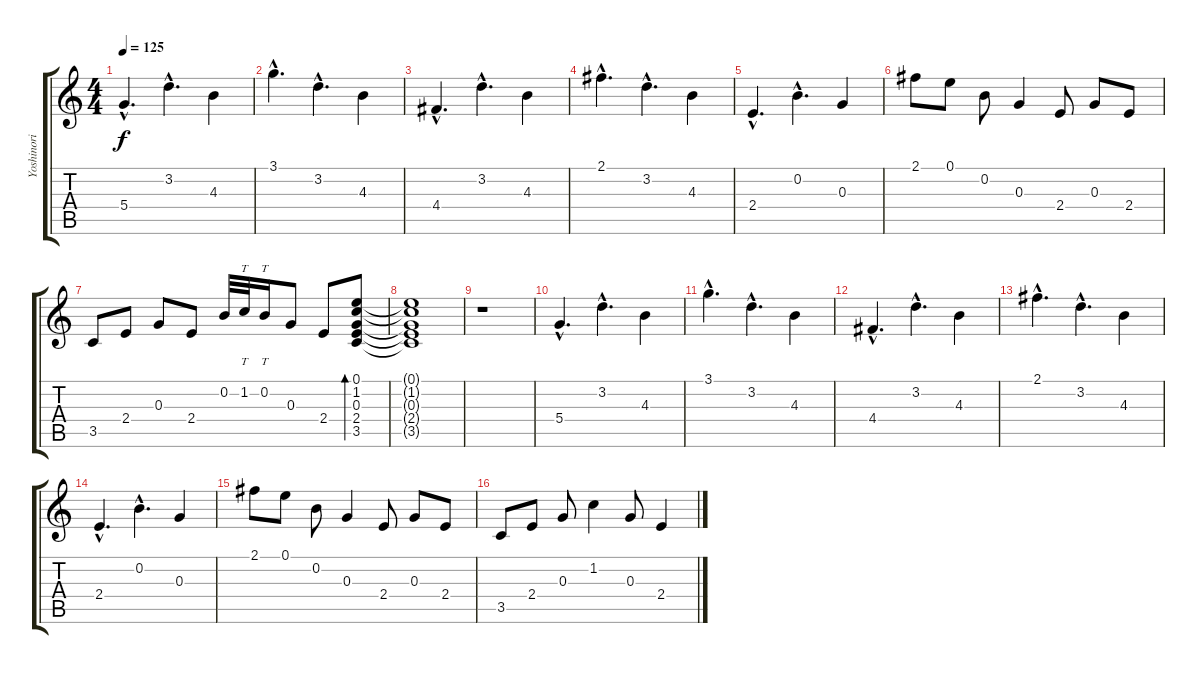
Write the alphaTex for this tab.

\track ("Yoshinori" "Yoshinori") {instrument electricguitarclean}
\staff {score tabs}
\tuning (E4 B3 G3 D3 A2 E2) {hide}
\ts (4 4)
\tempo 125
\clef g2
\ks c
5.4{hac}.4{d dy f instrument electricguitarclean} 3.2{hac}.4{d} 4.3.4 |
3.1{hac}.4{d} 3.2{hac}.4{d} 4.3.4 |
4.4{hac}.4{d} 3.2{hac}.4{d} 4.3.4 |
2.1{hac}.4{d} 3.2{hac}.4{d} 4.3.4 |
2.4{hac}.4{d} 0.2{hac}.4{d} 0.3.4 |
2.1.8 0.1.8 0.2.8 0.3.4 2.4.8 0.3.8 2.4.8 |
3.5.8 2.4.8 0.3.8 2.4.8 0.2.32 1.2.32{tt} 0.2.16{tt} 0.3.8 2.4.8 (0.1 1.2 0.3 2.4 3.5).8{bd 60} |
(0.1{t} 1.2{t} 0.3{t} 2.4{t} 3.5{t}).1 |
r.1 |
5.4{hac}.4{d} 3.2{hac}.4{d} 4.3.4 |
3.1{hac}.4{d} 3.2{hac}.4{d} 4.3.4 |
4.4{hac}.4{d} 3.2{hac}.4{d} 4.3.4 |
2.1{hac}.4{d} 3.2{hac}.4{d} 4.3.4 |
2.4{hac}.4{d} 0.2{hac}.4{d} 0.3.4 |
2.1.8 0.1.8 0.2.8 0.3.4 2.4.8 0.3.8 2.4.8 |
3.5.8 2.4.8 0.3.8 1.2.4 0.3.8 2.4.4
